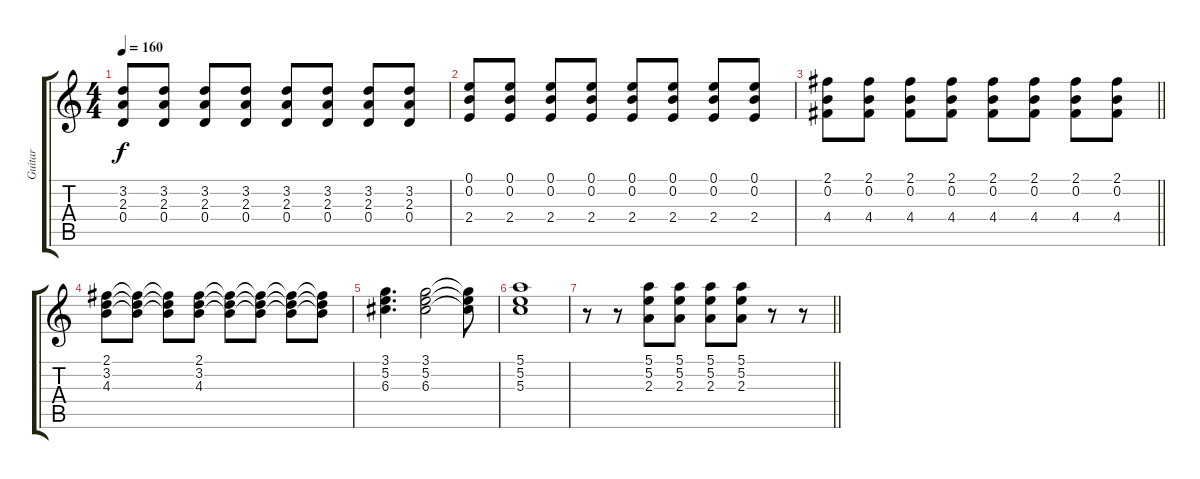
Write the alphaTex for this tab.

\track ("Guitar" "Guitar") {instrument electricguitarjazz}
\staff {score tabs}
\tuning (E4 B3 G3 D3 A2 E2) {hide}
\ts (4 4)
\tempo 160
\clef g2
\ks c
(3.2 2.3 0.4).8{dy f} (3.2 2.3 0.4).8 (3.2 2.3 0.4).8 (3.2 2.3 0.4).8 (3.2 2.3 0.4).8 (3.2 2.3 0.4).8 (3.2 2.3 0.4).8 (3.2 2.3 0.4).8 |
(0.1 0.2 2.4).8 (0.1 0.2 2.4).8 (0.1 0.2 2.4).8 (0.1 0.2 2.4).8 (0.1 0.2 2.4).8 (0.1 0.2 2.4).8 (0.1 0.2 2.4).8 (0.1 0.2 2.4).8 |
\barLineRight lightlight
(2.1 0.2 4.4).8 (2.1 0.2 4.4).8 (2.1 0.2 4.4).8 (2.1 0.2 4.4).8 (2.1 0.2 4.4).8 (2.1 0.2 4.4).8 (2.1 0.2 4.4).8 (2.1 0.2 4.4).8 |
(2.1 3.2 4.3).8 (2.1{t} 3.2{t} 4.3{t}).8 (2.1{t} 3.2{t} 4.3{t}).8 (2.1 3.2 4.3).8 (2.1{t} 3.2{t} 4.3{t}).8 (2.1{t} 3.2{t} 4.3{t}).8 (2.1{t} 3.2{t} 4.3{t}).8 (2.1{t} 3.2{t} 4.3{t}).8 |
(3.1 5.2 6.3).4{d} (3.1 5.2 6.3).2 (3.1{t} 5.2{t} 6.3{t}).8 |
(5.1 5.2 5.3).1 |
\barLineRight lightlight
r.8 r.8 (5.1 5.2 2.3).8 (5.1 5.2 2.3).8 (5.1 5.2 2.3).8 (5.1 5.2 2.3).8 r.8 r.8
